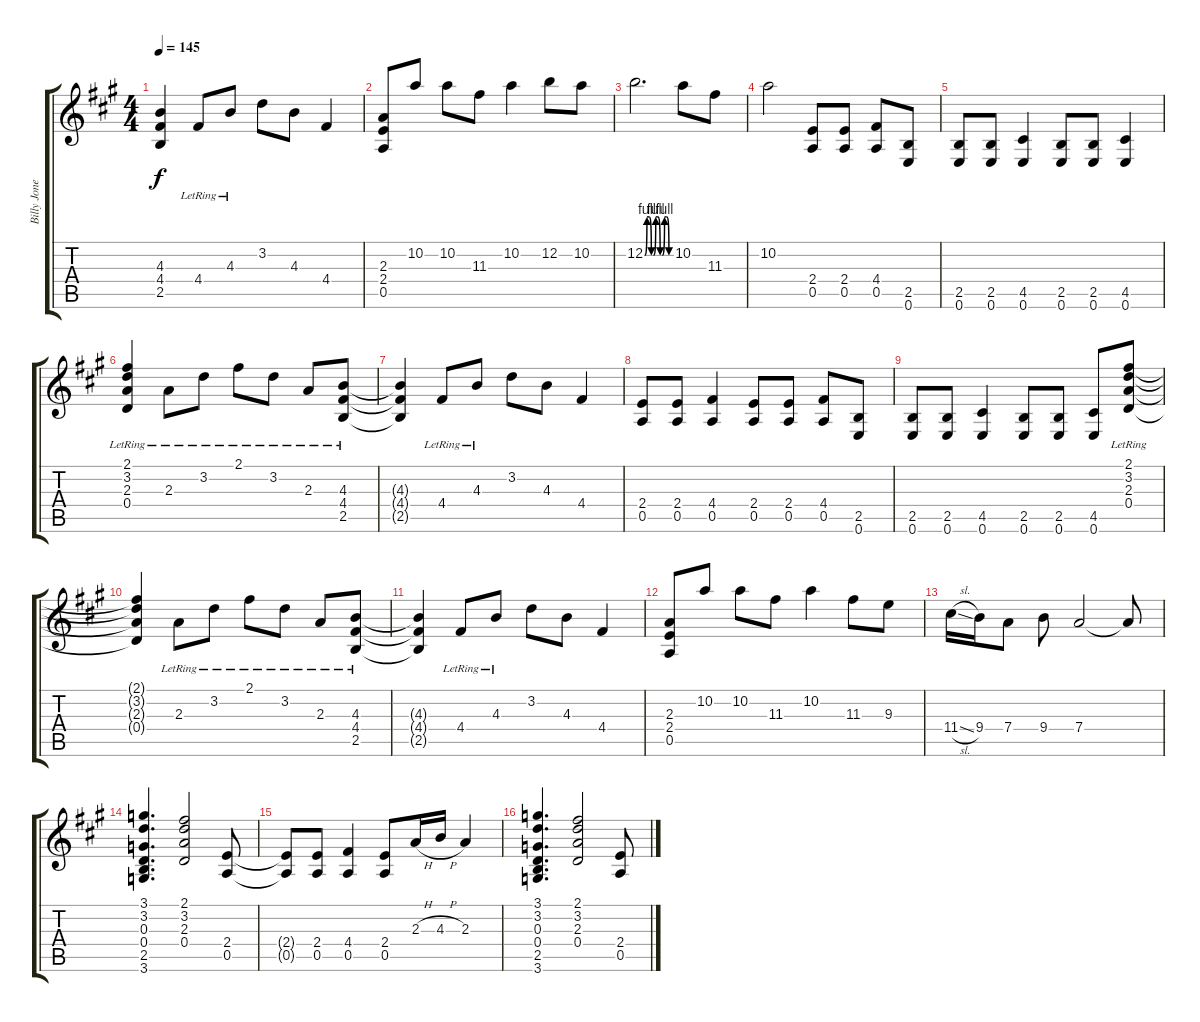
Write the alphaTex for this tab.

\track ("Billy Jones Guitar" "Billy Jone") {instrument overdrivenguitar}
\staff {score tabs}
\tuning (E4 B3 G3 D3 A2 E2) {hide}
\ts (4 4)
\tempo 145
\clef g2
\ks a
(4.3{t} 4.4{t} 2.5{t}).4{dy f} 4.4{lr}.8 4.3{lr}.8 3.2.8 4.3.8 4.4.4 |
(2.3 2.4 0.5).8 10.2.8{volume 13 balance 8} 10.2.8 11.3.8 10.2.4 12.2.8 10.2.8 |
12.2{be (custom 0 0 5 4 10 4 15 0 20 0 25 4 30 4 35 0 40 0 45 4 50 4 55 0 60 0)}.2{d} 10.2.8 11.3.8 |
10.2.2 (2.4 0.5).8{volume 8 balance 0} (2.4 0.5).8 (4.4 0.5).8 (2.5 0.6).8 |
(2.5 0.6).8 (2.5 0.6).8 (4.5 0.6).4 (2.5 0.6).8 (2.5 0.6).8 (4.5 0.6).4 |
(2.1{lr} 3.2{lr} 2.3{lr} 0.4{lr}).4 2.3{lr}.8 3.2{lr}.8 2.1{lr}.8 3.2{lr}.8 2.3{lr}.8 (4.3{lr} 4.4{lr} 2.5{lr}).8 |
(4.3{t} 4.4{t} 2.5{t}).4 4.4{lr}.8 4.3{lr}.8 3.2.8 4.3.8 4.4.4 |
(2.4 0.5).8{volume 8} (2.4 0.5).8 (4.4 0.5).4 (2.4 0.5).8 (2.4 0.5).8 (4.4 0.5).8 (2.5 0.6).8 |
(2.5 0.6).8 (2.5 0.6).8 (4.5 0.6).4 (2.5 0.6).8 (2.5 0.6).8 (4.5 0.6).8 (2.1{lr} 3.2{lr} 2.3{lr} 0.4{lr}).8 |
(2.1{t} 3.2{t} 2.3{t} 0.4{t}).4 2.3{lr}.8 3.2{lr}.8 2.1{lr}.8 3.2{lr}.8 2.3{lr}.8 (4.3{lr} 4.4{lr} 2.5{lr}).8 |
(4.3{t} 4.4{t} 2.5{t}).4 4.4{lr}.8 4.3{lr}.8 3.2.8 4.3.8 4.4.4 |
(2.3 2.4 0.5).8 10.2.8{volume 14 balance 8} 10.2.8 11.3.8 10.2.4 11.3.8 9.3.8 |
11.4{sl}.16 9.4.16 7.4.8 9.4.8 7.4.2 7.4{t}.8 |
(3.1 3.2 0.3 0.4 2.5 3.6).4{d volume 8 balance 0} (2.1 3.2 2.3 0.4).2 (2.4 0.5).8 |
(2.4{t} 0.5{t}).8 (2.4 0.5).8 (4.4 0.5).4 (2.4 0.5).8 2.3{h}.16{volume 12} 4.3{h}.16 2.3.4 |
(3.1 3.2 0.3 0.4 2.5 3.6).4{d volume 8} (2.1 3.2 2.3 0.4).2 (2.4 0.5).8
